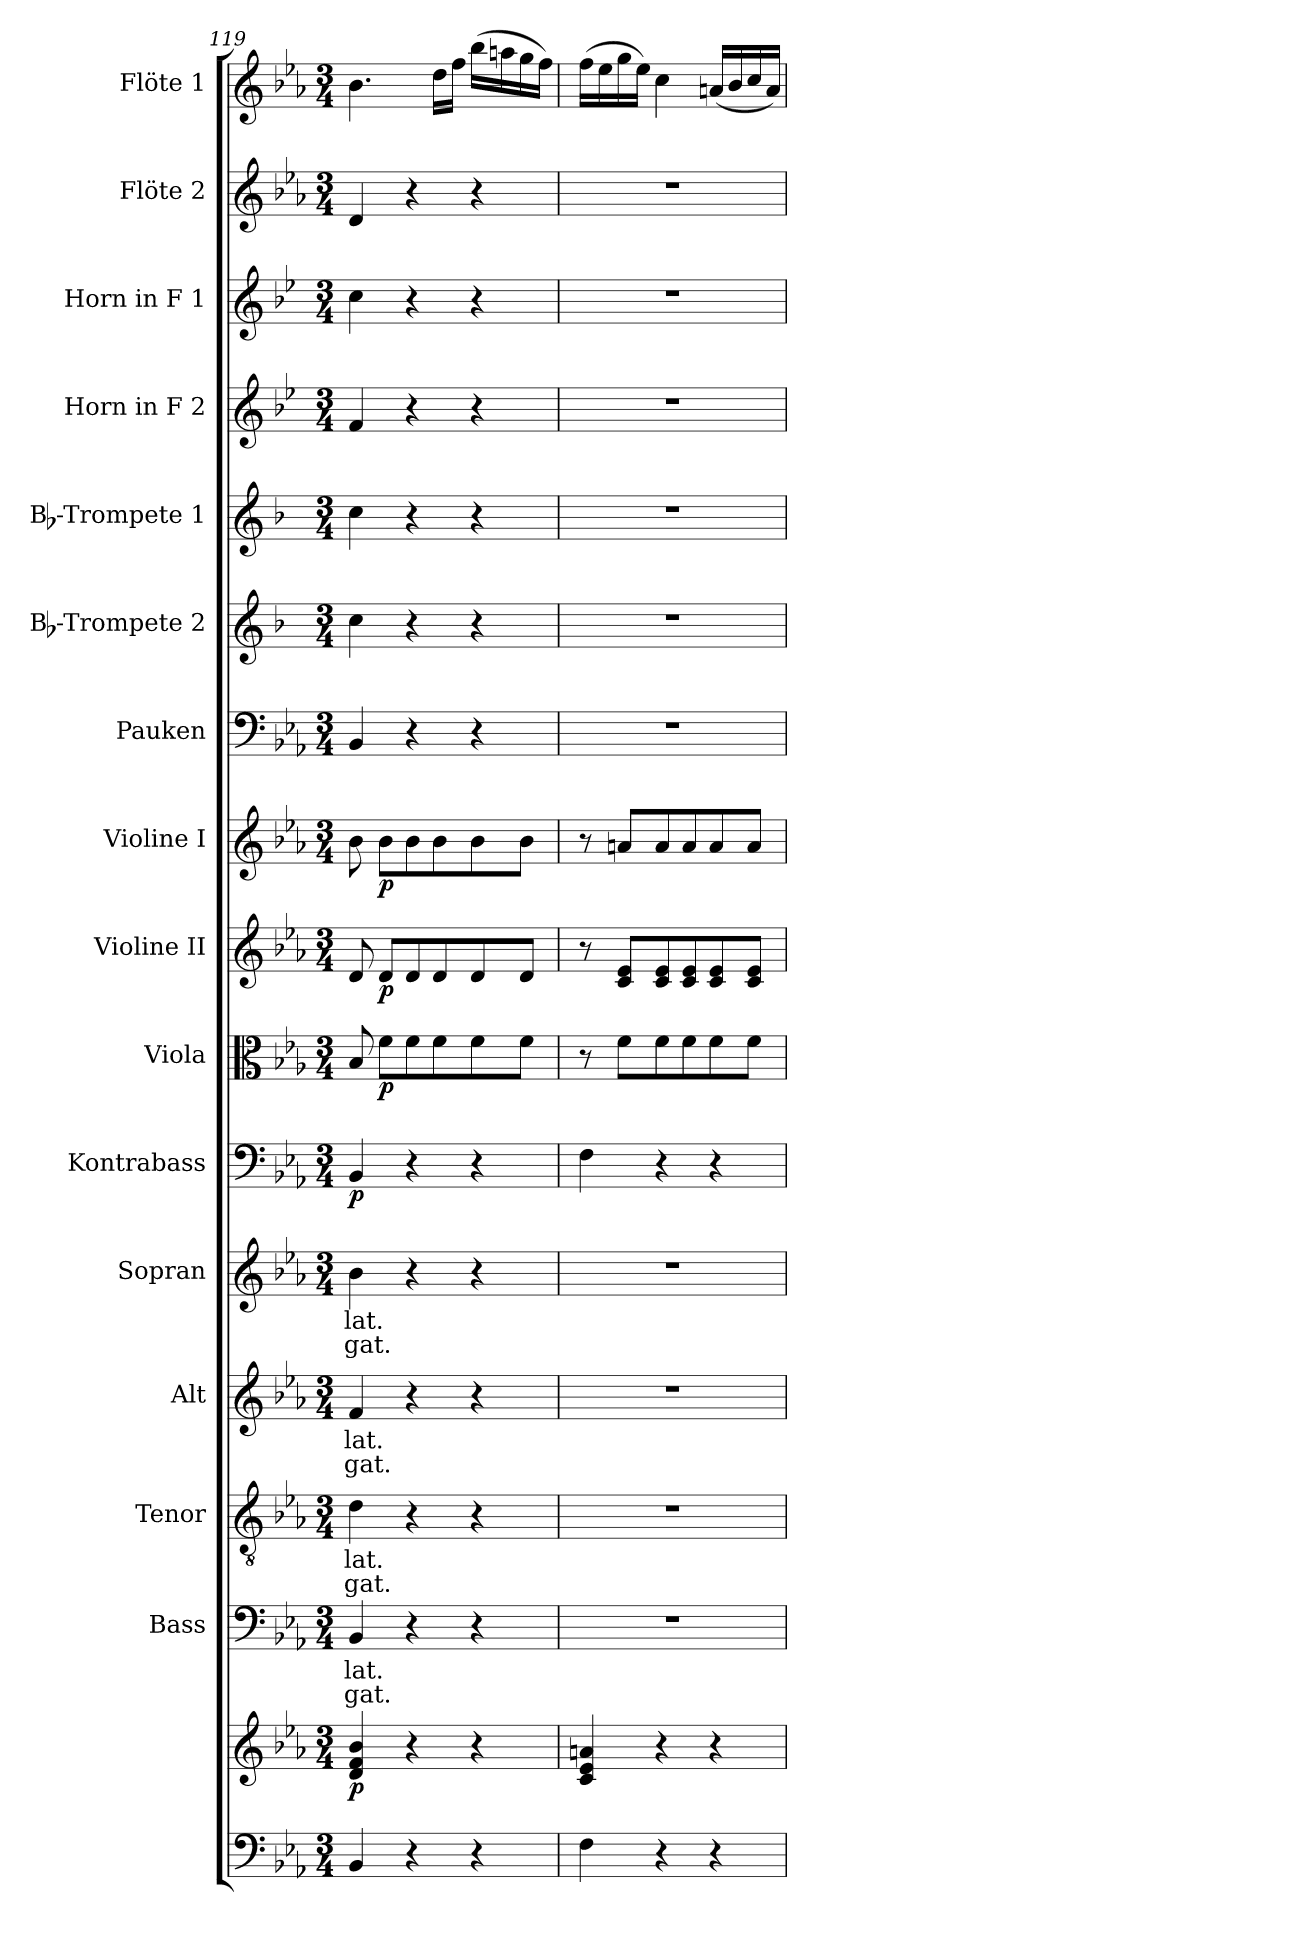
**kern	**kern	**dynam	**kern	**text	**text	**kern	**text	**text	**kern	**text	**text	**kern	**text	**text	**kern	**dynam	**kern	**dynam	**kern	**dynam	**kern	**dynam	**kern	**kern	**kern	**kern	**kern	**kern	**kern
*part16	*part16	*part16	*part15	*part15	*part15	*part14	*part14	*part14	*part13	*part13	*part13	*part12	*part12	*part12	*part11	*part11	*part10	*part10	*part9	*part9	*part8	*part8	*part7	*part6	*part5	*part4	*part3	*part2	*part1
*staff17	*staff16	*staff16/17	*staff15	*staff15	*staff15	*staff14	*staff14	*staff14	*staff13	*staff13	*staff13	*staff12	*staff12	*staff12	*staff11	*staff11	*staff10	*staff10	*staff9	*staff9	*staff8	*staff8	*staff7	*staff6	*staff5	*staff4	*staff3	*staff2	*staff1
*	*	*	*I"Bass	*	*	*I"Tenor	*	*	*I"Alt	*	*	*I"Sopran	*	*	*I"Kontrabass	*	*I"Viola	*	*I"Violine II	*	*I"Violine I	*	*I"Pauken	*I"Bb-Trompete 2	*I"Bb-Trompete 1	*I"Horn in F 2	*I"Horn in F 1	*I"Flöte 2	*I"Flöte 1
*	*	*	*I'B.	*	*	*I'T.	*	*	*I'A.	*	*	*I'S.	*	*	*I'Kb.	*	*I'Vla.	*	*I'Vl. II	*	*I'Vl. I	*	*I'Pk.	*I'Bb Trp. 2	*I'Bb Trp. 1	*	*	*I'Fl. 2	*I'Fl. 1
*clefF4	*clefG2	*	*clefF4	*	*	*clefGv2	*	*	*clefG2	*	*	*clefG2	*	*	*clefF4	*	*clefC3	*	*clefG2	*	*clefG2	*	*clefF4	*clefG2	*clefG2	*clefG2	*clefG2	*clefG2	*clefG2
*	*	*	*	*	*	*	*	*	*	*	*	*	*	*	*ITrd7c12	*	*	*	*	*	*	*	*	*ITrd1c2	*ITrd1c2	*ITrd4c7	*ITrd4c7	*	*
*k[b-e-a-]	*k[b-e-a-]	*	*k[b-e-a-]	*	*	*k[b-e-a-]	*	*	*k[b-e-a-]	*	*	*k[b-e-a-]	*	*	*k[b-e-a-]	*	*k[b-e-a-]	*	*k[b-e-a-]	*	*k[b-e-a-]	*	*k[b-e-a-]	*k[b-e-a-]	*k[b-e-a-]	*k[b-e-a-]	*k[b-e-a-]	*k[b-e-a-]	*k[b-e-a-]
*E-:	*E-:	*	*E-:	*	*	*E-:	*	*	*E-:	*	*	*E-:	*	*	*E-:	*	*E-:	*	*E-:	*	*E-:	*	*E-:	*E-:	*E-:	*E-:	*E-:	*E-:	*E-:
*M3/4	*M3/4	*	*M3/4	*	*	*M3/4	*	*	*M3/4	*	*	*M3/4	*	*	*M3/4	*	*M3/4	*	*M3/4	*	*M3/4	*	*M3/4	*M3/4	*M3/4	*M3/4	*M3/4	*M3/4	*M3/4
=119	=119	=119	=119	=119	=119	=119	=119	=119	=119	=119	=119	=119	=119	=119	=119	=119	=119	=119	=119	=119	=119	=119	=119	=119	=119	=119	=119	=119	=119
!	!	!LO:DY:b	!	!LO:LY:b	!LO:LY:b	!	!LO:LY:b	!LO:LY:b	!	!LO:LY:b	!LO:LY:b	!	!LO:LY:b	!LO:LY:b	!	!LO:DY:b	!	!	!	!	!	!	!	!	!	!	!	!	!
4BB-/	4d/ 4f/ 4b-/	p	4BB-/	-lat.	-gat.	4d\	-lat.	-gat.	4f/	-lat.	-gat.	4b-\	-lat.	-gat.	4BBB-/	p	8B-/	.	8d/	.	8b-\	.	4BB-/	4b-\	4b-\	4B-/	4f\	4d/	4.b-\
!	!	!	!	!	!	!	!	!	!	!	!	!	!	!	!	!	!	!LO:DY:b	!	!LO:DY:b	!	!LO:DY:b	!	!	!	!	!	!	!
.	.	.	.	.	.	.	.	.	.	.	.	.	.	.	.	.	8f\L	p	8d/L	p	8b-\L	p	.	.	.	.	.	.	.
4r	4r	.	4r	.	.	4r	.	.	4r	.	.	4r	.	.	4r	.	8f\	.	8d/	.	8b-\	.	4r	4r	4r	4r	4r	4r	.
.	.	.	.	.	.	.	.	.	.	.	.	.	.	.	.	.	8f\	.	8d/	.	8b-\	.	.	.	.	.	.	.	16dd\LL
.	.	.	.	.	.	.	.	.	.	.	.	.	.	.	.	.	.	.	.	.	.	.	.	.	.	.	.	.	16ff\JJ
4r	4r	.	4r	.	.	4r	.	.	4r	.	.	4r	.	.	4r	.	8f\	.	8d/	.	8b-\	.	4r	4r	4r	4r	4r	4r	(>16bb-\LL
.	.	.	.	.	.	.	.	.	.	.	.	.	.	.	.	.	.	.	.	.	.	.	.	.	.	.	.	.	16aan\
.	.	.	.	.	.	.	.	.	.	.	.	.	.	.	.	.	8f\J	.	8d/J	.	8b-\J	.	.	.	.	.	.	.	16gg\
.	.	.	.	.	.	.	.	.	.	.	.	.	.	.	.	.	.	.	.	.	.	.	.	.	.	.	.	.	16ff\JJ)
=120	=120	=120	=120	=120	=120	=120	=120	=120	=120	=120	=120	=120	=120	=120	=120	=120	=120	=120	=120	=120	=120	=120	=120	=120	=120	=120	=120	=120	=120
4F\	4c/ 4e-/ 4an/	.	2.r	.	.	2.r	.	.	2.r	.	.	2.r	.	.	4FF\	.	8r	.	8r	.	8r	.	2.r	2.r	2.r	2.r	2.r	2.r	(>16ff\LL
.	.	.	.	.	.	.	.	.	.	.	.	.	.	.	.	.	.	.	.	.	.	.	.	.	.	.	.	.	16ee-\
.	.	.	.	.	.	.	.	.	.	.	.	.	.	.	.	.	8f\L	.	8c/ 8e-/L	.	8an/L	.	.	.	.	.	.	.	16gg\
.	.	.	.	.	.	.	.	.	.	.	.	.	.	.	.	.	.	.	.	.	.	.	.	.	.	.	.	.	16ee-\JJ)
4r	4r	.	.	.	.	.	.	.	.	.	.	.	.	.	4r	.	8f\	.	8c/ 8e-/	.	8a/	.	.	.	.	.	.	.	4cc\
.	.	.	.	.	.	.	.	.	.	.	.	.	.	.	.	.	8f\	.	8c/ 8e-/	.	8a/	.	.	.	.	.	.	.	.
4r	4r	.	.	.	.	.	.	.	.	.	.	.	.	.	4r	.	8f\	.	8c/ 8e-/	.	8a/	.	.	.	.	.	.	.	(<16an/LL
.	.	.	.	.	.	.	.	.	.	.	.	.	.	.	.	.	.	.	.	.	.	.	.	.	.	.	.	.	16b-/
.	.	.	.	.	.	.	.	.	.	.	.	.	.	.	.	.	8f\J	.	8c/ 8e-/J	.	8a/J	.	.	.	.	.	.	.	16cc/
.	.	.	.	.	.	.	.	.	.	.	.	.	.	.	.	.	.	.	.	.	.	.	.	.	.	.	.	.	16a/JJ)
=	=	=	=	=	=	=	=	=	=	=	=	=	=	=	=	=	=	=	=	=	=	=	=	=	=	=	=	=	=
*-	*-	*-	*-	*-	*-	*-	*-	*-	*-	*-	*-	*-	*-	*-	*-	*-	*-	*-	*-	*-	*-	*-	*-	*-	*-	*-	*-	*-	*-
